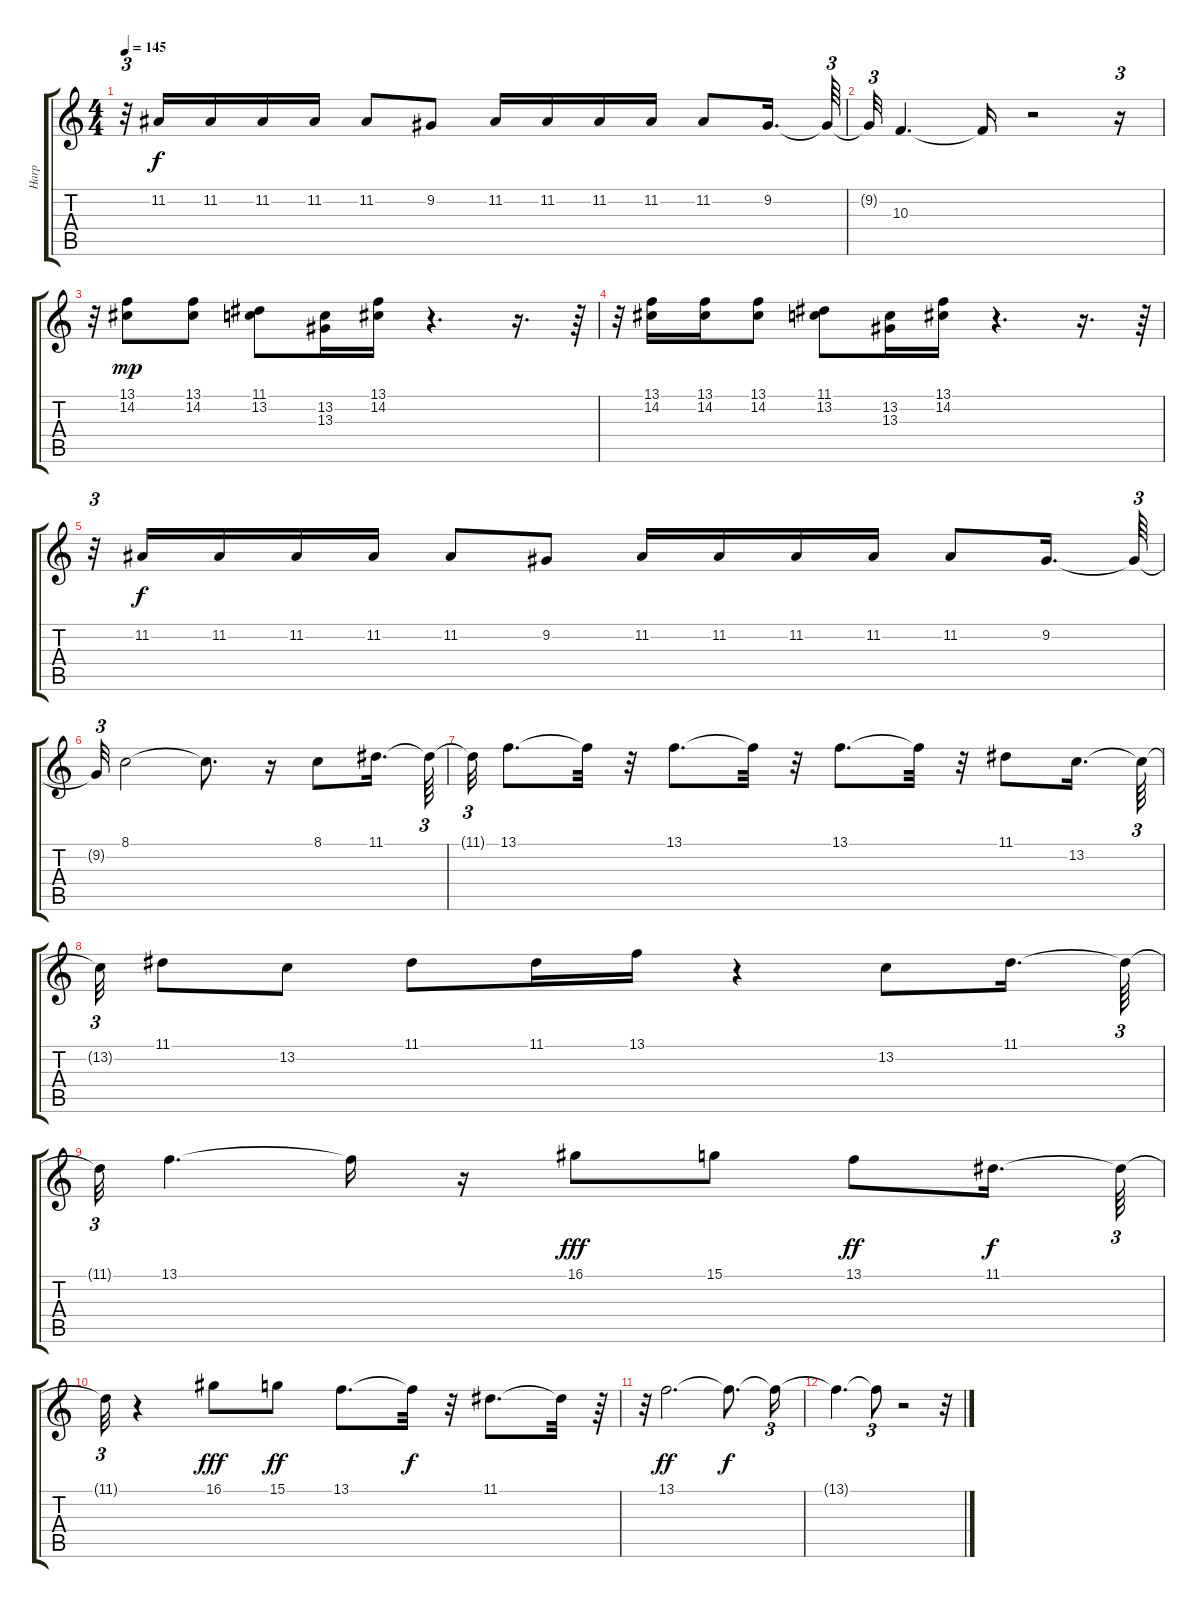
\track ("Harp" "Harp") {instrument orchestralharp}
\staff {score tabs}
\tuning (E4 B3 G3 D3 A2 E2) {hide}
\ts (4 4)
\tempo 145
\clef g2
\ks c
r.32{tu (3 2) dy mp} 11.2.16{dy f} 11.2.16 11.2.16 11.2.16 11.2.8 9.2.8 11.2.16 11.2.16 11.2.16 11.2.16 11.2.8 9.2.16{d} 9.2{t}.64{tu (3 2)} |
9.2{t}.32{tu (3 2)} 10.3.4{d} 10.3{t}.16 r.2 r.16{tu (3 2)} |
r.32{tu (3 2)} (13.1 14.2).8{dy mp} (13.1 14.2).8 (11.1 13.2).8 (13.2 13.3).16 (13.1 14.2).16 r.4{d} r.16{d} r.64{tu (3 2)} |
r.32{tu (3 2)} (13.1 14.2).16 (13.1 14.2).16 (13.1 14.2).8 (11.1 13.2).8 (13.2 13.3).16 (13.1 14.2).16 r.4{d} r.16{d} r.64{tu (3 2)} |
r.32{tu (3 2)} 11.2.16{dy f} 11.2.16 11.2.16 11.2.16 11.2.8 9.2.8 11.2.16 11.2.16 11.2.16 11.2.16 11.2.8 9.2.16{d} 9.2{t}.64{tu (3 2)} |
9.2{t}.32{tu (3 2)} 8.1.2 8.1{t}.8{d} r.16 8.1.8 11.1.16{d} 11.1{t}.64{tu (3 2)} |
11.1{t}.32{tu (3 2)} 13.1.8{d} 13.1{t}.32 r.32 13.1.8{d} 13.1{t}.32 r.32 13.1.8{d} 13.1{t}.32 r.32 11.1.8 13.2.16{d} 13.2{t}.64{tu (3 2)} |
13.2{t}.32{tu (3 2)} 11.1.8 13.2.8 11.1.8 11.1.16 13.1.16 r.4 13.2.8 11.1.16{d} 11.1{t}.64{tu (3 2)} |
11.1{t}.32{tu (3 2)} 13.1.4{d} 13.1{t}.16 r.16 16.1.8{dy fff} 15.1.8 13.1.8{dy ff} 11.1.16{d dy f} 11.1{t}.64{tu (3 2)} |
11.1{t}.32{tu (3 2)} r.4 16.1.8{dy fff} 15.1.8{dy ff} 13.1.8{d} 13.1{t}.32{dy f} r.32 11.1.8{d} 11.1{t}.32 r.64{tu (3 2)} |
r.32{tu (3 2)} 13.1.2{d dy ff} 13.1{t}.8{d dy f} 13.1{t}.16{tu (3 2)} |
13.1{t}.4{d} 13.1{t}.8{tu (3 2)} r.2 r.32
